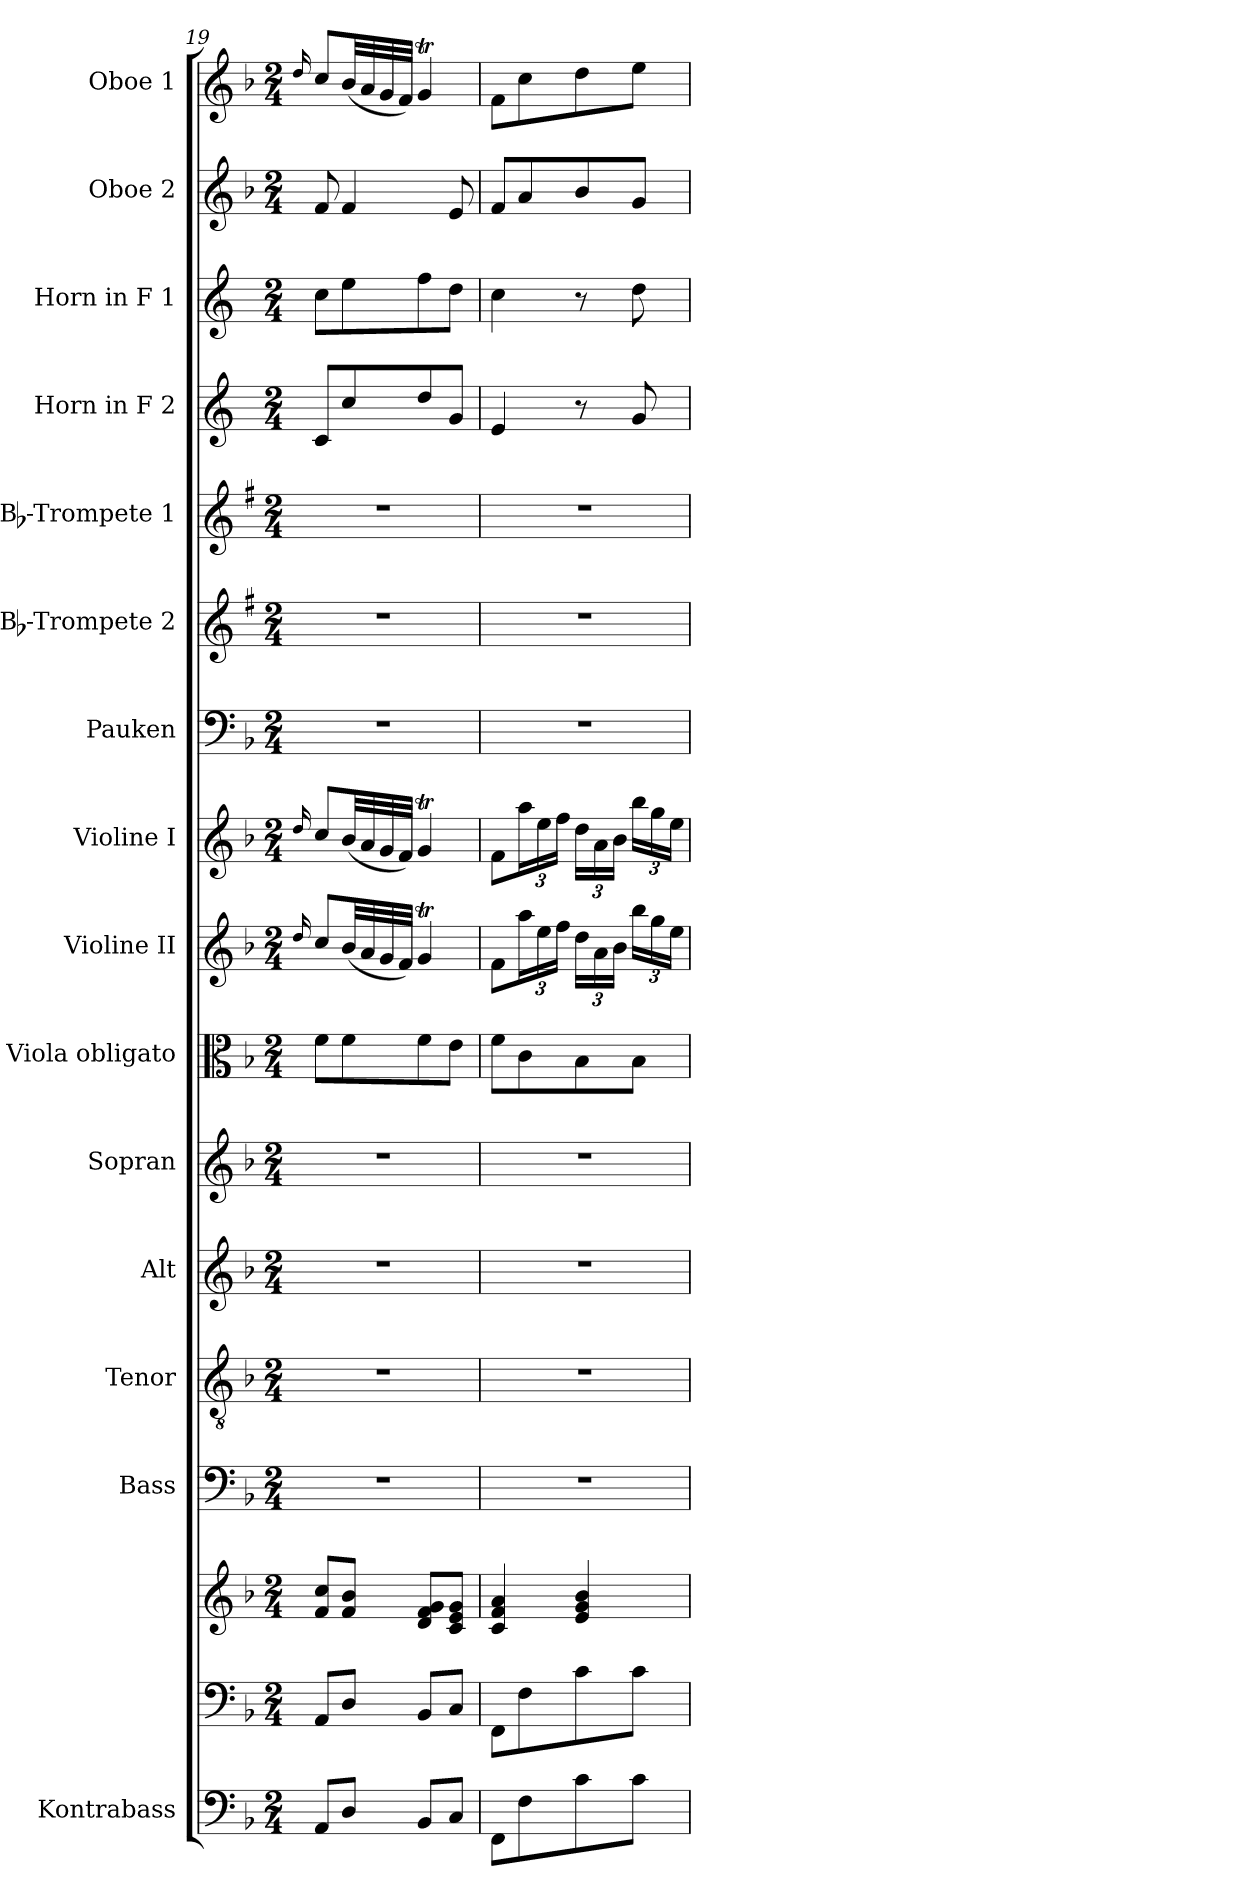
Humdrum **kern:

**kern	**kern	**kern	**kern	**kern	**kern	**kern	**kern	**kern	**kern	**kern	**kern	**kern	**kern	**kern	**kern	**kern
*part16	*part15	*part15	*part14	*part13	*part12	*part11	*part10	*part9	*part8	*part7	*part6	*part5	*part4	*part3	*part2	*part1
*staff17	*staff16	*staff15	*staff14	*staff13	*staff12	*staff11	*staff10	*staff9	*staff8	*staff7	*staff6	*staff5	*staff4	*staff3	*staff2	*staff1
*I"Kontrabass	*	*	*I"Bass	*I"Tenor	*I"Alt	*I"Sopran	*I"Viola obligato	*I"Violine II	*I"Violine I	*I"Pauken	*I"Bb-Trompete 2	*I"Bb-Trompete 1	*I"Horn in F 2	*I"Horn in F 1	*I"Oboe 2	*I"Oboe 1
*I'Kb.	*	*	*I'B.	*I'T.	*I'A.	*I'S.	*I'Vla.	*I'Vl. II	*I'Vl. I	*I'Pk.	*I'Bb Trp. 2	*I'Bb Trp. 1	*	*	*I'Ob. 2	*I'Ob. 1
*clefF4	*clefF4	*clefG2	*clefF4	*clefGv2	*clefG2	*clefG2	*clefC3	*clefG2	*clefG2	*clefF4	*clefG2	*clefG2	*clefG2	*clefG2	*clefG2	*clefG2
*ITrd7c12	*	*	*	*	*	*	*	*	*	*	*ITrd1c2	*ITrd1c2	*ITrd4c7	*ITrd4c7	*	*
*k[b-]	*k[b-]	*k[b-]	*k[b-]	*k[b-]	*k[b-]	*k[b-]	*k[b-]	*k[b-]	*k[b-]	*k[b-]	*k[b-]	*k[b-]	*k[b-]	*k[b-]	*k[b-]	*k[b-]
*F:	*F:	*F:	*F:	*F:	*F:	*F:	*F:	*F:	*F:	*F:	*F:	*F:	*F:	*F:	*F:	*F:
*M2/4	*M2/4	*M2/4	*M2/4	*M2/4	*M2/4	*M2/4	*M2/4	*M2/4	*M2/4	*M2/4	*M2/4	*M2/4	*M2/4	*M2/4	*M2/4	*M2/4
=19	=19	=19	=19	=19	=19	=19	=19	=19	=19	=19	=19	=19	=19	=19	=19	=19
.	.	.	.	.	.	.	.	16qqdd/	16qqdd/	.	.	.	.	.	.	16qqdd/
8AAA/L	8AA/L	8f/ 8cc/L	2r	2r	2r	2r	8f\L	8cc/L	8cc/L	2r	2r	2r	8F/L	8f\L	8f/	8cc/L
8DD/J	8D/J	8f/ 8b-/J	.	.	.	.	8f\	(<32b-/LL	(<32b-/LL	.	.	.	8f/	8a\	4f/	(<32b-/LL
.	.	.	.	.	.	.	.	32a/	32a/	.	.	.	.	.	.	32a/
.	.	.	.	.	.	.	.	32g/	32g/	.	.	.	.	.	.	32g/
.	.	.	.	.	.	.	.	32f/JJJ)	32f/JJJ)	.	.	.	.	.	.	32f/JJJ)
8BBB-/L	8BB-/L	8d/ 8f/ 8g/L	.	.	.	.	8f\	4gT/	4gT/	.	.	.	8g/	8b-\	.	4gT/
8CC/J	8C/J	8c/ 8e/ 8g/J	.	.	.	.	8e\J	.	.	.	.	.	8c/J	8g\J	8e/	.
!!LO:PB:g=z
=20	=20	=20	=20	=20	=20	=20	=20	=20	=20	=20	=20	=20	=20	=20	=20	=20
8FFF\L	8FF\L	4c/ 4f/ 4a/	2r	2r	2r	2r	8f\L	8f\L	8f\L	2r	2r	2r	4A/	4f\	8f/L	8f\L
*	*	*	*	*	*	*	*	*Xbrackettup	*Xbrackettup	*	*	*	*	*	*	*
8FF\	8F\	.	.	.	.	.	8c\	24aa\L	24aa\L	.	.	.	.	.	8a/	8cc\
.	.	.	.	.	.	.	.	24ee\	24ee\	.	.	.	.	.	.	.
.	.	.	.	.	.	.	.	24ff\JJ	24ff\JJ	.	.	.	.	.	.	.
8C\	8c\	4e/ 4g/ 4b-/	.	.	.	.	8B-\	24dd\LL	24dd\LL	.	.	.	8r	8r	8b-/	8dd\
.	.	.	.	.	.	.	.	24a\	24a\	.	.	.	.	.	.	.
.	.	.	.	.	.	.	.	24b-\JJ	24b-\JJ	.	.	.	.	.	.	.
8C\J	8c\J	.	.	.	.	.	8B-\J	24bb-\LL	24bb-\LL	.	.	.	8c/	8g\	8g/J	8ee\J
.	.	.	.	.	.	.	.	24gg\	24gg\	.	.	.	.	.	.	.
.	.	.	.	.	.	.	.	24ee\JJ	24ee\JJ	.	.	.	.	.	.	.
=	=	=	=	=	=	=	=	=	=	=	=	=	=	=	=	=
*-	*-	*-	*-	*-	*-	*-	*-	*-	*-	*-	*-	*-	*-	*-	*-	*-
